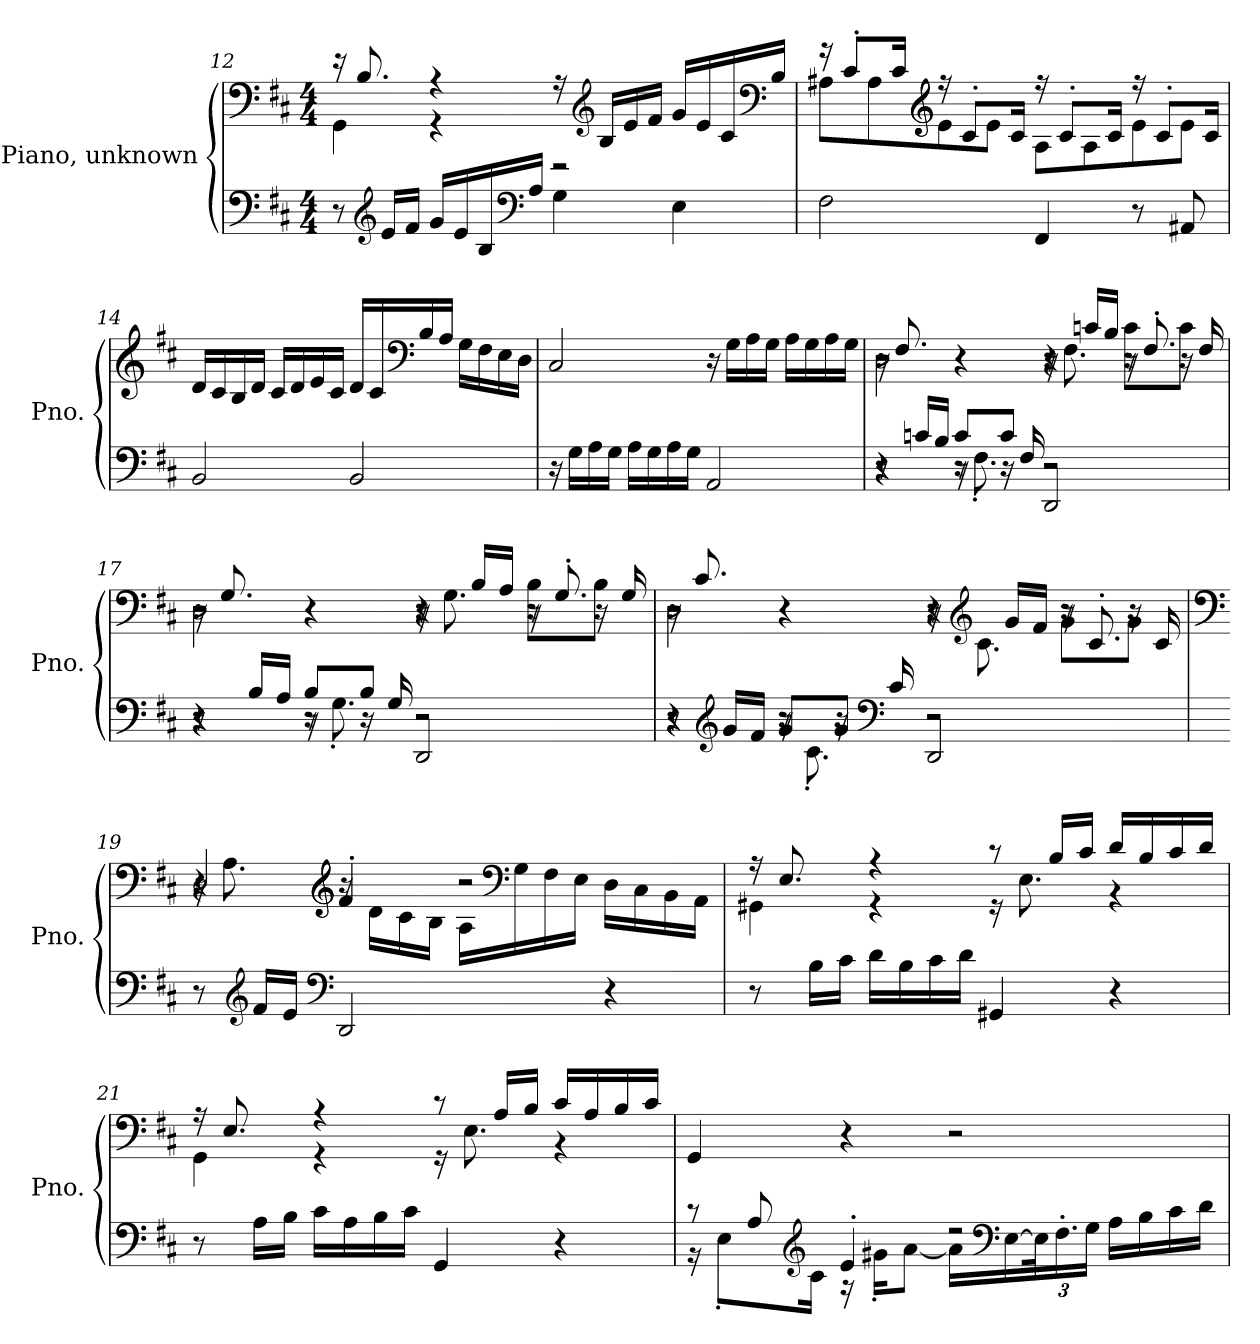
**kern	**kern
*part1	*part1
*staff2	*staff1
*I"Piano, unknown	*
*I'Pno.	*
!!LO:PB:g=z
*clefF4	*clefF4
*k[f#c#]	*k[f#c#]
*M4/4	*M4/4
=12	=12
*	*^
8r	16r	4GG\
.	8.B/	.
*clefG2	*	*
16e/LL	.	.
16f#/JJ	.	.
16g/LL	4r	4r
16e/	.	.
16B/	.	.
*clefF4	*	*
16A/JJ	.	.
4G\	16r	2r
*	*clefG2	*
.	16B/LL	.
.	16e/	.
.	16f#/JJ	.
4E\	16g/LL	.
.	16e/	.
.	16c#/	.
*	*clefF4	*
.	16B/JJ	.
=13	=13	=13
2F#\	16r	8A#X\L
.	8c#'/L	.
.	.	8A#\
.	16c#/Jk	.
*	*clefG2	*
.	16r	8e\
.	8c#'/L	.
.	.	8e\J
.	16c#/Jk	.
4FF#/	16r	8A#\L
.	8c#'/L	.
.	.	8A#\
.	16c#/Jk	.
8r	16r	8e\
.	8c#'/L	.
8AA#X/	.	8e\J
.	16c#/Jk	.
*	*v	*v
!!LO:LB:g=z
=14	=14
2BB/	16d/LL
.	16c#/
.	16B/
.	16d/JJ
.	16c#/LL
.	16d/
.	16e/
.	16c#/JJ
2BB/	16d/LL
.	16c#/
*	*clefF4
.	16B/
.	16A/JJ
.	16G\LL
.	16F#\
.	16E\
.	16D\JJ
=15	=15
16r	2C#/
16G\LL	.
16A\	.
16G\JJ	.
16A\LL	.
16G\	.
16A\	.
16G\JJ	.
2AA/	16r
.	16G\LL
.	16A\
.	16G\JJ
.	16A\LL
.	16G\
.	16A\
.	16G\JJ
!!LO:LB:g=z
=16	=16
*^	*^
*	*^	*	*^
4r	4r	8r	16r	2D\	2r
.	.	.	8.F#/	.	.
.	.	16cn/LL	.	.	.
.	.	16B/JJ	.	.	.
8c/L	16r	8r	4r	.	.
.	8.F#'\	.	.	.	.
8c/J	.	16r	.	.	.
.	.	16F#/	.	.	.
2r	2r	2DD/	8r	16r	4r
.	.	.	.	8.F#\	.
.	.	.	16cn/LL	.	.
.	.	.	16B/JJ	.	.
.	.	.	8r	8c\L	16r
.	.	.	.	.	8.F#'/
.	.	.	16r	8c\J	.
.	.	.	16F#/	.	.
=17	=17	=17	=17	=17	=17
4r	4r	8r	16r	2D\	2r
.	.	.	8.G/	.	.
.	.	16B/LL	.	.	.
.	.	16A/JJ	.	.	.
8B/L	16r	8r	4r	.	.
.	8.G'\	.	.	.	.
8B/J	.	16r	.	.	.
.	.	16G/	.	.	.
2r	2r	2DD/	8r	16r	4r
.	.	.	.	8.G\	.
.	.	.	16B/LL	.	.
.	.	.	16A/JJ	.	.
.	.	.	8r	8B\L	16r
.	.	.	.	.	8.G'/
.	.	.	16r	8B\J	.
.	.	.	16G/	.	.
!!LO:LB:g=z	!!	!!
=18	=18	=18	=18	=18	=18
4r	4r	8r	16r	2D\	2r
.	.	.	8.c#/	.	.
*clefG2	*	*	*	*	*
.	.	16g/LL	.	.	.
.	.	16f#/JJ	.	.	.
8g/L	16r	8r	4r	.	.
.	8.c#'\	.	.	.	.
8g/J	.	16r	.	.	.
*clefF4	*	*	*	*	*
.	.	16c#/	.	.	.
2r	2r	2DD/	8r	16r	4r
*	*	*	*clefG2	*	*
.	.	.	.	8.c#\	.
.	.	.	16g/LL	.	.
.	.	.	16f#/JJ	.	.
.	.	.	8r	8g\L	16r
.	.	.	.	.	8.c#'/
.	.	.	16r	8g\J	.
.	.	.	16c#/	.	.
*v	*v	*v	*	*	*
=19	=19	=19	=19
*	*clefF4	*	*
8r	4r	16r	2D/
.	.	8.A\	.
*clefG2	*	*	*
16f#/LL	.	.	.
16e/JJ	.	.	.
*clefF4	*clefG2	*	*
2DD/	4f#'/	16r	.
.	.	16d\LL	.
.	.	16c#\	.
.	.	16B\JJ	.
.	2r	16A\LL	2r
*	*clefF4	*	*
.	.	16G\	.
.	.	16F#\	.
.	.	16E\JJ	.
4r	.	16D\LL	.
.	.	16C#\	.
.	.	16BB\	.
.	.	16AA\JJ	.
*	*	*v	*v
!!LO:LB:g=z
=20	=20	=20
8r	16r	4GG#X\
.	8.E/	.
16B\LL	.	.
16c#\JJ	.	.
16d\LL	4r	4r
16B\	.	.
16c#\	.	.
16d\JJ	.	.
4GG#X/	8r	16r
.	.	8.E\
.	16B/LL	.
.	16c#/JJ	.
4r	16d/LL	4r
.	16B/	.
.	16c#/	.
.	16d/JJ	.
=21	=21	=21
8r	16r	4GG\
.	8.E/	.
16A\LL	.	.
16B\JJ	.	.
16c#\LL	4r	4r
16A\	.	.
16B\	.	.
16c#\JJ	.	.
4GG/	8r	16r
.	.	8.E\
.	16A/LL	.
.	16B/JJ	.
4r	16c#/LL	4r
.	16A/	.
.	16B/	.
.	16c#/JJ	.
*	*v	*v
!!LO:LB:g=z
=22	=22
*^	*
8r	16r	4GG/
.	8E'\L	.
8A/	.	.
*clefG2	*	*
.	16c#\Jk	.
4e'/	16r	4r
.	16g#X'\KL	.
.	[8a\J	.
2r	16a\LL]	2r
*clefF4	*	*
.	[16E\	.
*	*Xbrackettup	*
.	48E\K]	.
.	24.F#'\	.
.	24G\JJ	.
.	16A\LL	.
.	16B\	.
.	16c#\	.
.	16d\JJ	.
*v	*v	*
=	=
*-	*-
